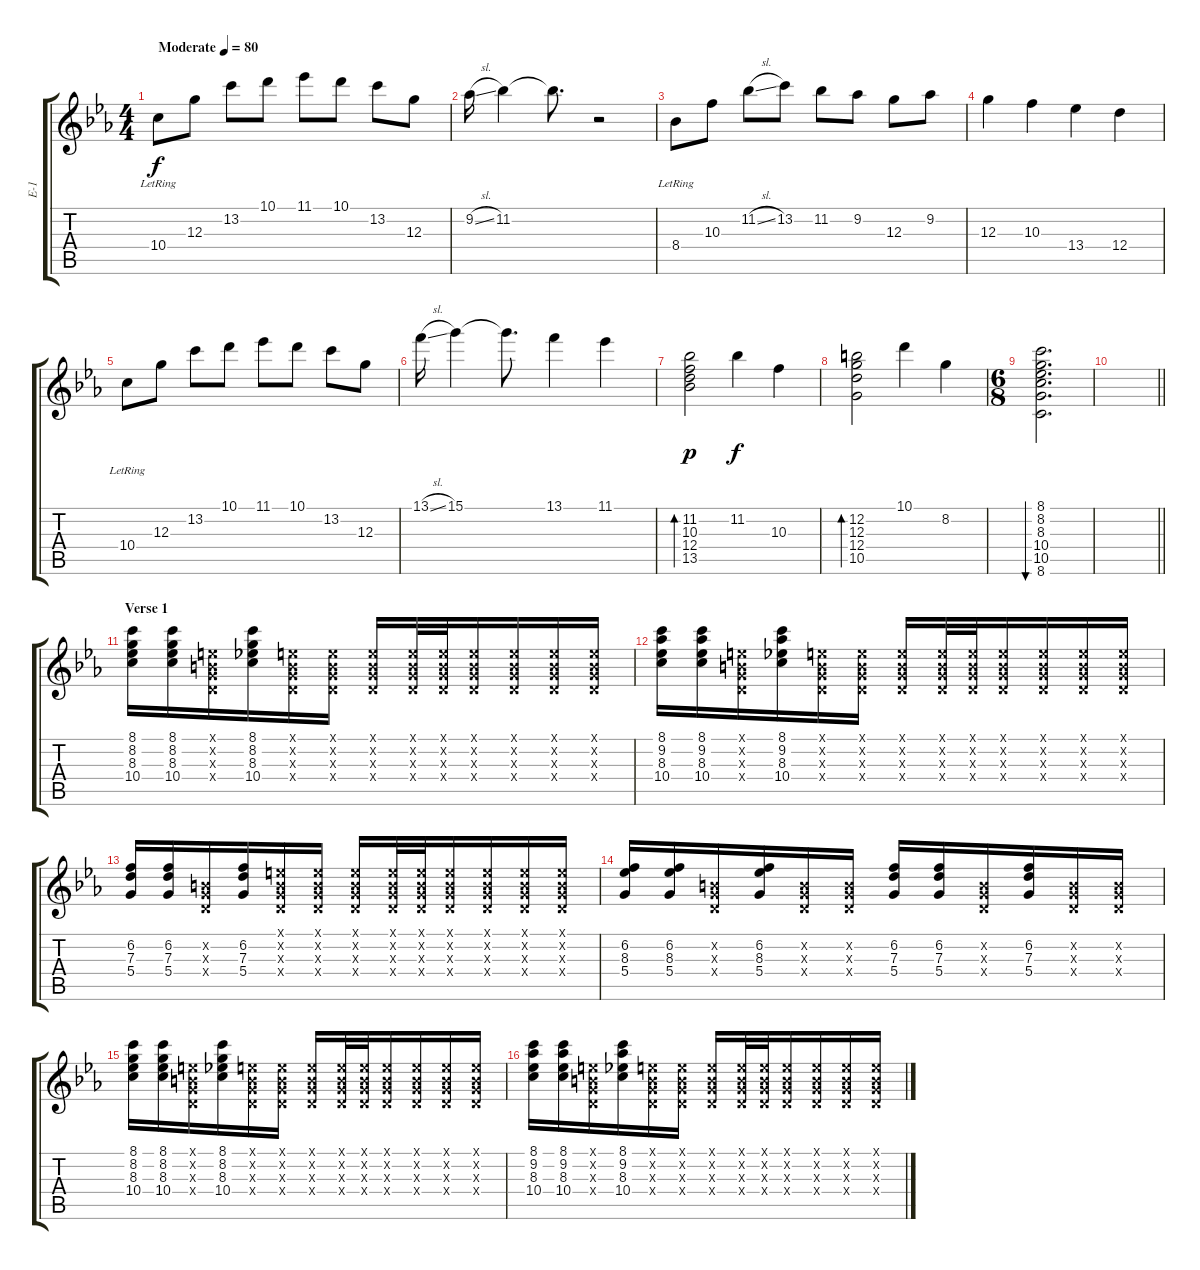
\track ("E-1" "E-1") {instrument electricguitarclean}
\staff {score tabs}
\tuning (E4 B3 G3 D3 A2 E2) {hide}
\ts (4 4)
\tempo (80 "Moderate")
\clef g2
\ks cminor
10.4{lr}.8{dy f instrument electricguitarjazz} 12.3.8 13.2.8 10.1.8 11.1.8 10.1.8 13.2.8 12.3.8 |
9.2{sl}.16 11.2.4 11.2{t}.8{d} r.2 |
8.4{lr}.8 10.3.8 11.2{sl}.8 13.2.8 11.2.8 9.2.8 12.3.8 9.2.8 |
12.3.4 10.3.4 13.4.4 12.4.4 |
10.4{lr}.8 12.3.8 13.2.8 10.1.8 11.1.8 10.1.8 13.2.8 12.3.8 |
13.1{sl}.16 15.1.4 15.1{t}.8{d} 13.1.4 11.1.4 |
(11.2 10.3 12.4 13.5).2{bd 240 dy p} 11.2.4{dy f} 10.3.4 |
(12.2 12.3 12.4 10.5).2{bd 240} 10.1.4 8.2.4 |
\ts (6 8)
(8.1 8.2 8.3 10.4 10.5 8.6).2{d bu 120} |
\barLineRight lightlight
|
\section ("" "Verse 1")
(8.1 8.2 8.3 10.4).16 (8.1 8.2 8.3 10.4).16 (0.1{x} 0.2{x} 0.3{x} 0.4{x}).16 (8.1 8.2 8.3 10.4).16 (0.1{x} 0.2{x} 0.3{x} 0.4{x}).16 (0.1{x} 0.2{x} 0.3{x} 0.4{x}).16 (0.1{x} 0.2{x} 0.3{x} 0.4{x}).16 (0.1{x} 0.2{x} 0.3{x} 0.4{x}).32 (0.1{x} 0.2{x} 0.3{x} 0.4{x}).32 (0.1{x} 0.2{x} 0.3{x} 0.4{x}).16 (0.1{x} 0.2{x} 0.3{x} 0.4{x}).16 (0.1{x} 0.2{x} 0.3{x} 0.4{x}).16 (0.1{x} 0.2{x} 0.3{x} 0.4{x}).16 |
(8.1 9.2 8.3 10.4).16 (8.1 9.2 8.3 10.4).16 (0.1{x} 0.2{x} 0.3{x} 0.4{x}).16 (8.1 9.2 8.3 10.4).16 (0.1{x} 0.2{x} 0.3{x} 0.4{x}).16 (0.1{x} 0.2{x} 0.3{x} 0.4{x}).16 (0.1{x} 0.2{x} 0.3{x} 0.4{x}).16 (0.1{x} 0.2{x} 0.3{x} 0.4{x}).32 (0.1{x} 0.2{x} 0.3{x} 0.4{x}).32 (0.1{x} 0.2{x} 0.3{x} 0.4{x}).16 (0.1{x} 0.2{x} 0.3{x} 0.4{x}).16 (0.1{x} 0.2{x} 0.3{x} 0.4{x}).16 (0.1{x} 0.2{x} 0.3{x} 0.4{x}).16 |
(6.2 7.3 5.4).16 (6.2 7.3 5.4).16 (0.2{x} 0.3{x} 0.4{x}).16 (6.2 7.3 5.4).16 (0.1{x} 0.2{x} 0.3{x} 0.4{x}).16 (0.1{x} 0.2{x} 0.3{x} 0.4{x}).16 (0.1{x} 0.2{x} 0.3{x} 0.4{x}).16 (0.1{x} 0.2{x} 0.3{x} 0.4{x}).32 (0.1{x} 0.2{x} 0.3{x} 0.4{x}).32 (0.1{x} 0.2{x} 0.3{x} 0.4{x}).16 (0.1{x} 0.2{x} 0.3{x} 0.4{x}).16 (0.1{x} 0.2{x} 0.3{x} 0.4{x}).16 (0.1{x} 0.2{x} 0.3{x} 0.4{x}).16 |
(6.2 8.3 5.4).16 (6.2 8.3 5.4).16 (0.2{x} 0.3{x} 0.4{x}).16 (6.2 8.3 5.4).16 (0.2{x} 0.3{x} 0.4{x}).16 (0.2{x} 0.3{x} 0.4{x}).16 (6.2 7.3 5.4).16 (6.2 7.3 5.4).16 (0.2{x} 0.3{x} 0.4{x}).16 (6.2 7.3 5.4).16 (0.2{x} 0.3{x} 0.4{x}).16 (0.2{x} 0.3{x} 0.4{x}).16 |
(8.1 8.2 8.3 10.4).16 (8.1 8.2 8.3 10.4).16 (0.1{x} 0.2{x} 0.3{x} 0.4{x}).16 (8.1 8.2 8.3 10.4).16 (0.1{x} 0.2{x} 0.3{x} 0.4{x}).16 (0.1{x} 0.2{x} 0.3{x} 0.4{x}).16 (0.1{x} 0.2{x} 0.3{x} 0.4{x}).16 (0.1{x} 0.2{x} 0.3{x} 0.4{x}).32 (0.1{x} 0.2{x} 0.3{x} 0.4{x}).32 (0.1{x} 0.2{x} 0.3{x} 0.4{x}).16 (0.1{x} 0.2{x} 0.3{x} 0.4{x}).16 (0.1{x} 0.2{x} 0.3{x} 0.4{x}).16 (0.1{x} 0.2{x} 0.3{x} 0.4{x}).16 |
(8.1 9.2 8.3 10.4).16 (8.1 9.2 8.3 10.4).16 (0.1{x} 0.2{x} 0.3{x} 0.4{x}).16 (8.1 9.2 8.3 10.4).16 (0.1{x} 0.2{x} 0.3{x} 0.4{x}).16 (0.1{x} 0.2{x} 0.3{x} 0.4{x}).16 (0.1{x} 0.2{x} 0.3{x} 0.4{x}).16 (0.1{x} 0.2{x} 0.3{x} 0.4{x}).32 (0.1{x} 0.2{x} 0.3{x} 0.4{x}).32 (0.1{x} 0.2{x} 0.3{x} 0.4{x}).16 (0.1{x} 0.2{x} 0.3{x} 0.4{x}).16 (0.1{x} 0.2{x} 0.3{x} 0.4{x}).16 (0.1{x} 0.2{x} 0.3{x} 0.4{x}).16
